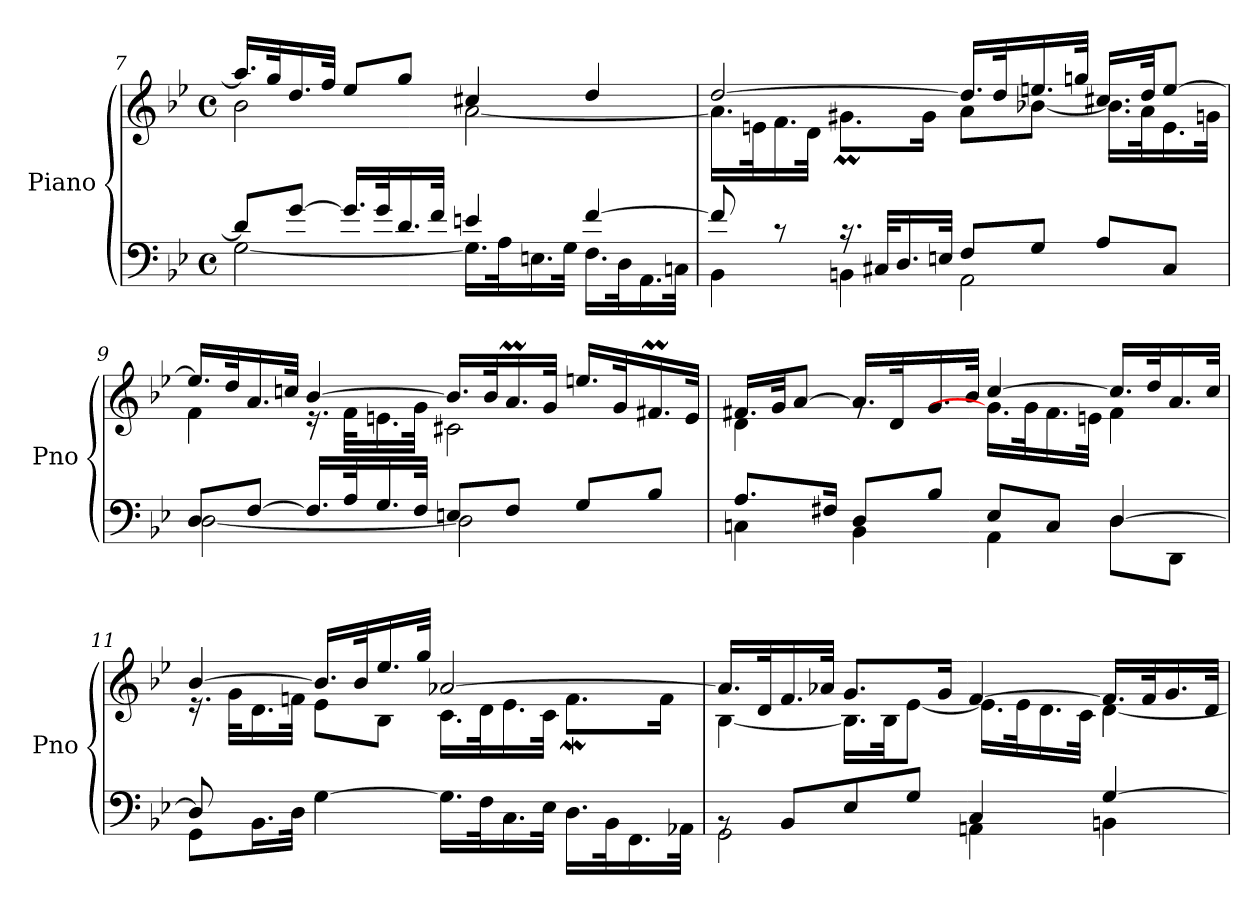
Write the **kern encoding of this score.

**kern	**kern
*part1	*part1
*staff2	*staff1
*I"Piano	*
*I'Pno	*
!!LO:LB:g=z
*clefF4	*clefG2
*k[b-e-]	*k[b-e-]
*M4/4	*M4/4
*met(c)	*met(c)
=7	=7
*^	*^
8d/L]	[2G\	16.aa/LL]	2b-\
.	.	32gg/K	.
[8g/J	.	16.dd/	.
.	.	32ff/JJk	.
16.g/LL]	.	8ee-/L	.
32g/K	.	.	.
16.d/	.	8gg/J	.
32f/JJk	.	.	.
4en/	16.G\LL]	4cc#X/	[2a\
.	32A\K	.	.
.	16.En\	.	.
.	32G\JJk	.	.
[4f/	16.F\LL	4dd/	.
.	32D\K	.	.
.	16.AA\	.	.
.	32Cn\JJk	.	.
!!LO:LB:g=z	!!
=8	=8	=8	=8
8f/]	4BB-\	[2dd/	16.a\LL]
.	.	.	32en\K
8r	.	.	16.f\
.	.	.	32d\JJk
16.r	4BBn\	.	8.g#Xm\L
32C#X/KLL	.	.	.
16.D/	.	.	.
.	.	.	16g#\Jk
32En/JJk	.	.	.
8F/L	2AA\	16.dd/LL]	8a\L
.	.	32dd/K	.
8G/J	.	16.een/	[8b-X\J
.	.	32ggn/JJk	.
8A/L	.	16.cc#X/LL	16.b-\LL]
.	.	32dd/JK	32a\K
8C#/J	.	[8ee/J	16.e\
.	.	.	32gn\JJk
!!LO:PB:g=z	!!
=9	=9	=9	=9
8D/L	[2D\	16.ee/LL]	4f\
.	.	32dd/K	.
[8F/J	.	16.a/	.
.	.	32ccn/JJk	.
16.F/LL]	.	[4b-/	16.r
32A/K	.	.	32f\KLL
16.G/	.	.	16.en\
32F/JJk	.	.	32g\JJk
8En/L	2D\]	16.b-/LL]	2c#X\
.	.	32b-/K	.
8F/J	.	16.am/	.
.	.	32g/JJk	.
8G/L	.	16.een/LL	.
.	.	32g/K	.
8B-/J	.	16.f#Xm/	.
.	.	32e/JJk	.
=10	=10	=10	=10
8.A/L	4Cn\	16.f#X/LL	4d\
.	.	32g/JK	.
.	.	[8a/J	.
16F#X/Jk	.	.	.
8D/L	4BB-\	16.a/LL]	8rg
.	.	32d/K	.
8B-/J	.	16.g/	[8g\yy
.	.	32b-/JJk	.
8E-/L	4AA\	[4cc/	16.g\LL]
.	.	.	32g\K
8C/J	.	.	16.f#\
.	.	.	32en\JJk
[4D/	8D\L	16.cc/LL]	4f#\
.	.	32dd/K	.
.	8DD\J	16.a/	.
.	.	32cc/JJk	.
!!LO:PB:g=z	!!
=11	=11	=11	=11
8D/]	8GG\L	[4b-/	16.r
.	.	.	32g\KLL
8ryy	16.BB-\L	.	16.d\
.	32D\JJk	.	32fn\JJk
[4G\	2.ryy	16.b-/LL]	8e-\L
.	.	32b-/K	.
.	.	16.ee-/	8B-\J
.	.	32gg/JJk	.
16.G\LL]	.	[2a-X/	16.c\LL
32F\K	.	.	32d\K
16.C\	.	.	16.e-\
32E-\JJk	.	.	32c\JJk
16.D\LL	.	.	8.fW\L
32BB-\K	.	.	.
16.FF\	.	.	.
.	.	.	16f\Jk
32AA-X\JJk	.	.	.
=12	=12	=12	=12
8rBB	2GG\	16.a-/LL]	[4B-\
.	.	32d/K	.
8BB-/L	.	16.f/	.
.	.	32a-X/JJk	.
8E-/	.	8.g/L	16.B-\LL]
.	.	.	32B-\JK
8G/J	.	.	[8e-\J
.	.	16g/Jk	.
4C/	4AAn\	[4f/	16.e-\LL]
.	.	.	32e-\K
.	.	.	16.d\
.	.	.	32c\JJk
[4G/	4BBn\	16.f/LL]	[4d\
.	.	32f/K	.
.	.	16.g/	.
.	.	32d/JJk	.
*v	*v	*	*
*	*v	*v
=	=
*-	*-
